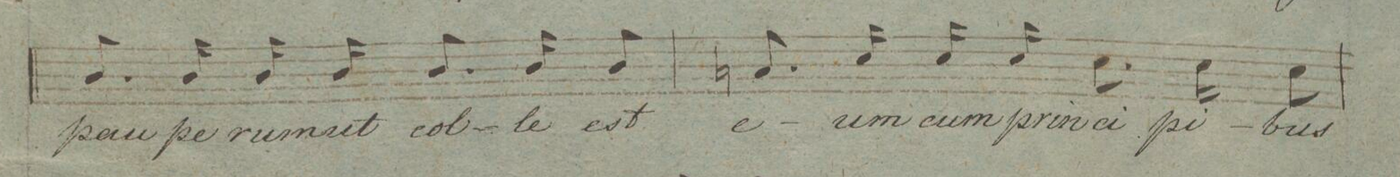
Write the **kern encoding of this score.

**kern	**text	**dynam
*I"Tenore.	*	*
*clefC4	*	*
*k[f#c#g#]	*	*
*M6/8	*	*
8.A/	pau-	.
16A/	-pe-	.
16A/	-rum	.
16A/	ut	.
8.A/	col-	.
16A/	-le	.
8A/	est	.
=32	=32	=32
8.Gn/	e-	.
16B/	-um	.
16B/	cum	.
16B/	prin-	.
8.B\	-ci-	.
16B\	-pi-	.
8B\	-bus	.
=33	=33	=33
*-	*-	*-
